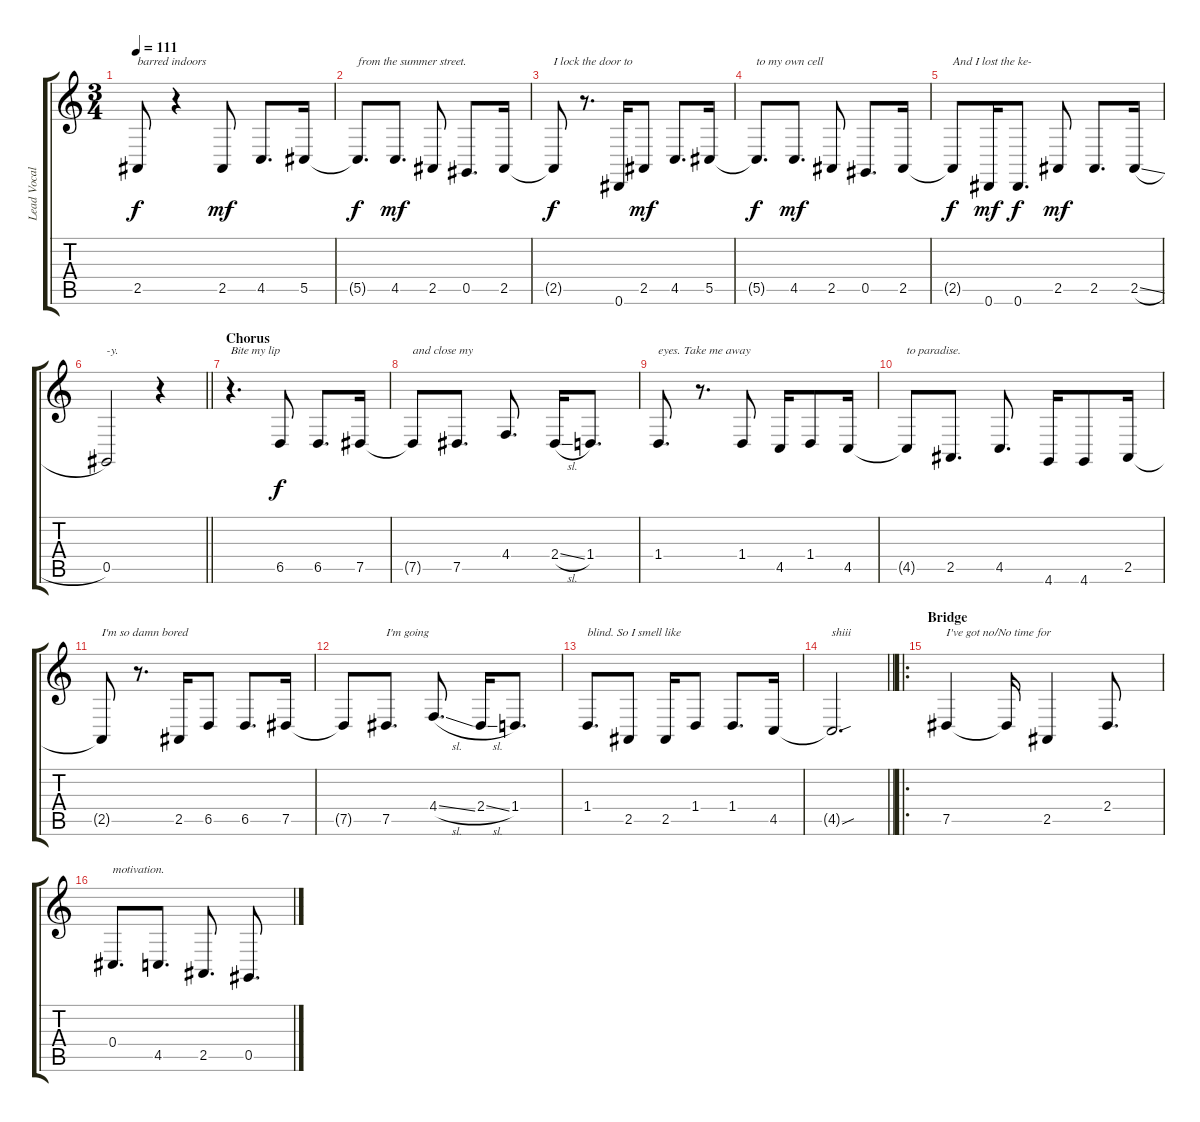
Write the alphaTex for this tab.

\track ("Lead Vocals (Billie Joe Armstrong)" "Lead Vocal") {instrument tenorsax}
\staff {score tabs}
\tuning (Eb4 Bb3 Gb3 Db3 Ab2 Eb2) {hide}
\ts (3 4)
\tempo 111
\clef g2
\ks c
2.5{t}.8{txt "barred indoors" dy f} r.4 2.5.8{dy mf} 4.5.8{d} 5.5.16 |
5.5{t}.8{d txt "from the summer street." dy f} 4.5.8{d dy mf} 2.5.8 0.5.8{d} 2.5.16 |
2.5{t}.8{txt "I lock the door to" dy f} r.8{d} 0.6.16 2.5.8{dy mf} 4.5.8{d} 5.5.16 |
5.5{t}.8{d txt "to my own cell" dy f} 4.5.8{d dy mf} 2.5.8 0.5.8{d} 2.5.16 |
2.5{t}.8{txt "And I lost the ke-" dy f} 0.6.16{dy mf} 0.6.8{d dy f} 2.5.8{dy mf} 2.5.8{d} 2.5{sl}.16 |
\barLineRight lightlight
0.5.2{txt "-y."} r.4 |
\section ("" "Chorus")
r.4{d txt "Bite my lip" volume 16} 6.5.8{dy f} 6.5.8{d} 7.5.16 |
7.5{t}.8{txt "and close my"} 7.5.8{d} 4.4.8{d} 2.4{sl}.16 1.4.8{d} |
1.4.8{d txt "eyes. Take me away"} r.8{d} 1.4.8 4.5.16 1.4.8 4.5.16 |
4.5{t}.8{txt "to paradise."} 2.5.8{d} 4.5.8{d} 4.6.16 4.6.8 2.5.16 |
2.5{t}.8{txt "I'm so damn bored"} r.8{d} 2.5.16 6.5.8 6.5.8{d} 7.5.16 |
7.5{t}.8 7.5.8{d txt "I'm going"} 4.4{sl}.8{d} 2.4{sl}.16 1.4.8{d} |
1.4.8{d txt "blind. So I smell like"} 2.5.8 2.5.16 1.4.8 1.4.8{d} 4.5.16 |
\barLineRight lightlight
4.5{sou t}.2{d txt "shiii"} |
\ro
\section ("" "Bridge")
7.5.4{txt "I've got no/No time for"} 7.5{t}.16 2.5.4 2.4.8{d} |
0.4.8{d txt "motivation."} 4.5.8{d} 2.5.8{d} 0.5.8{d}
